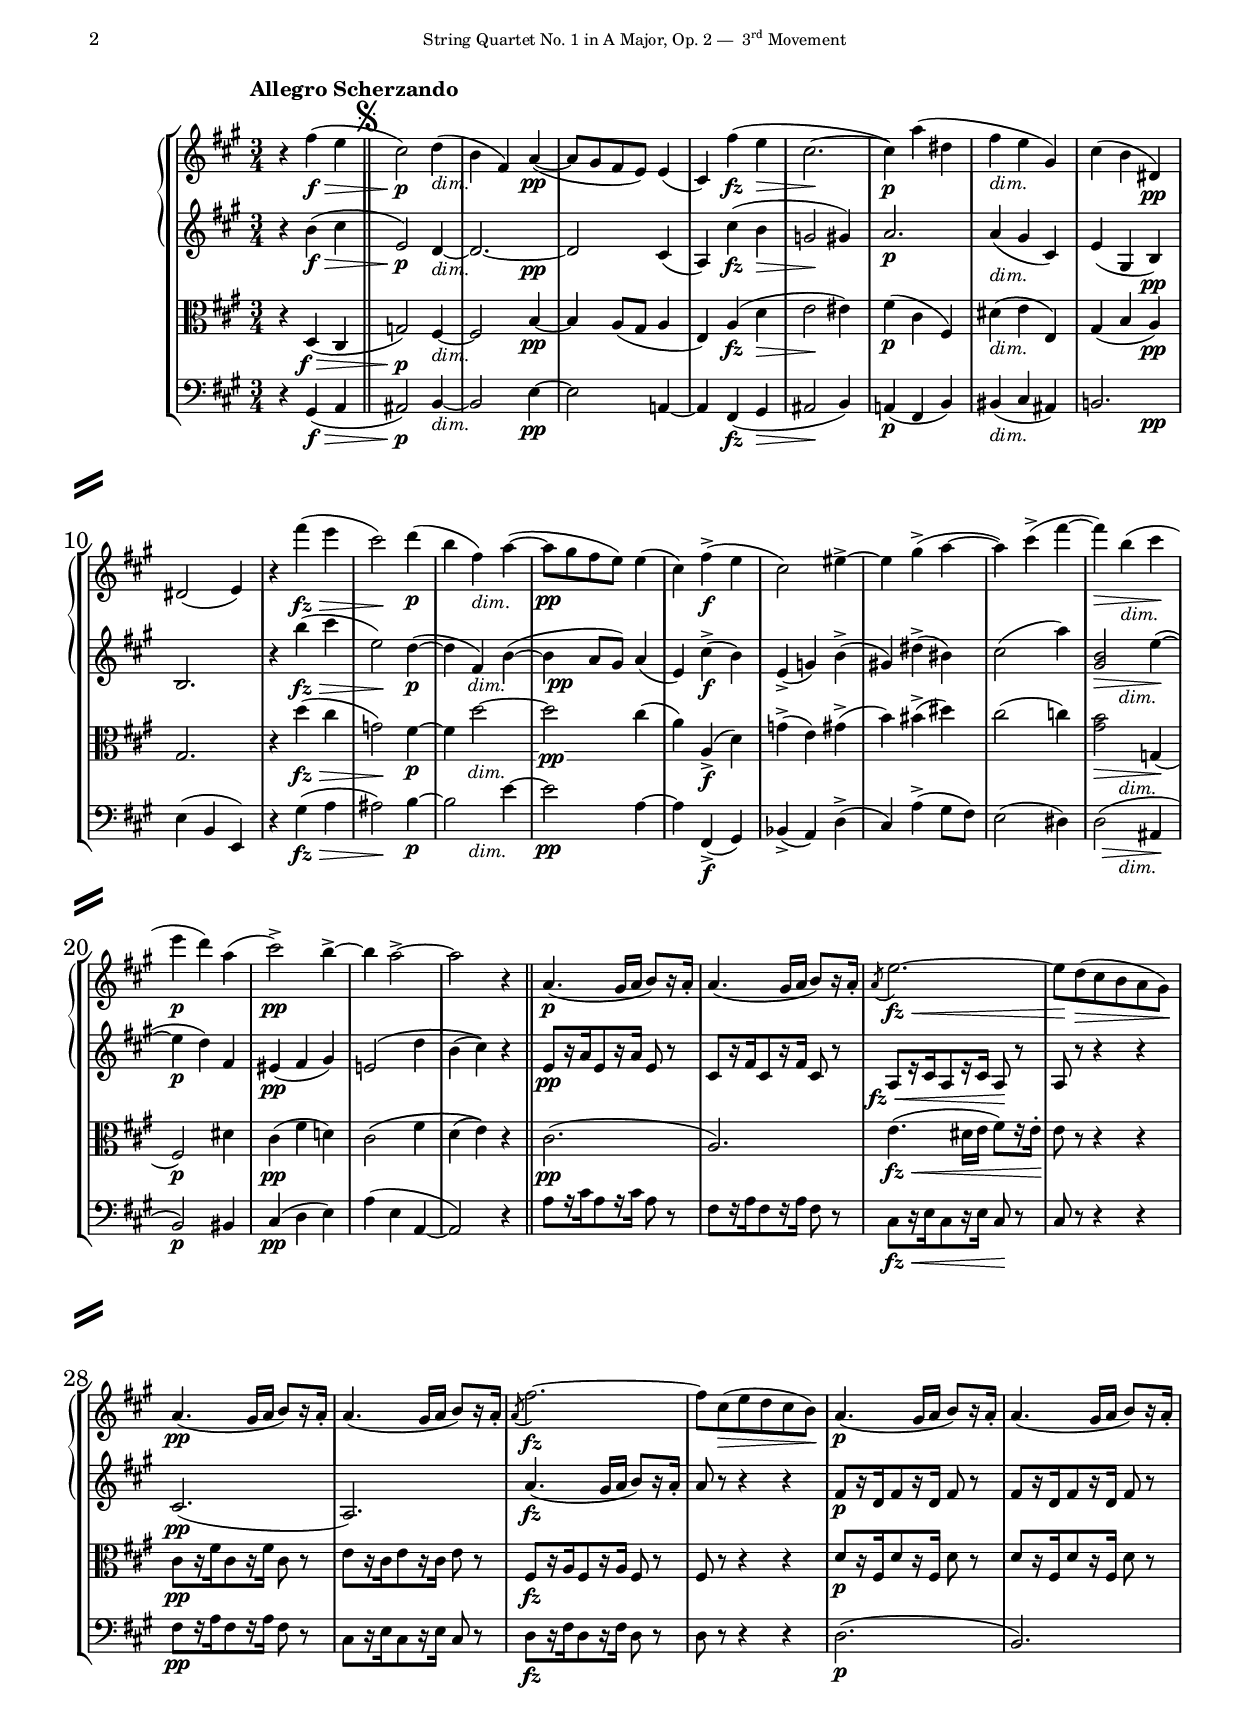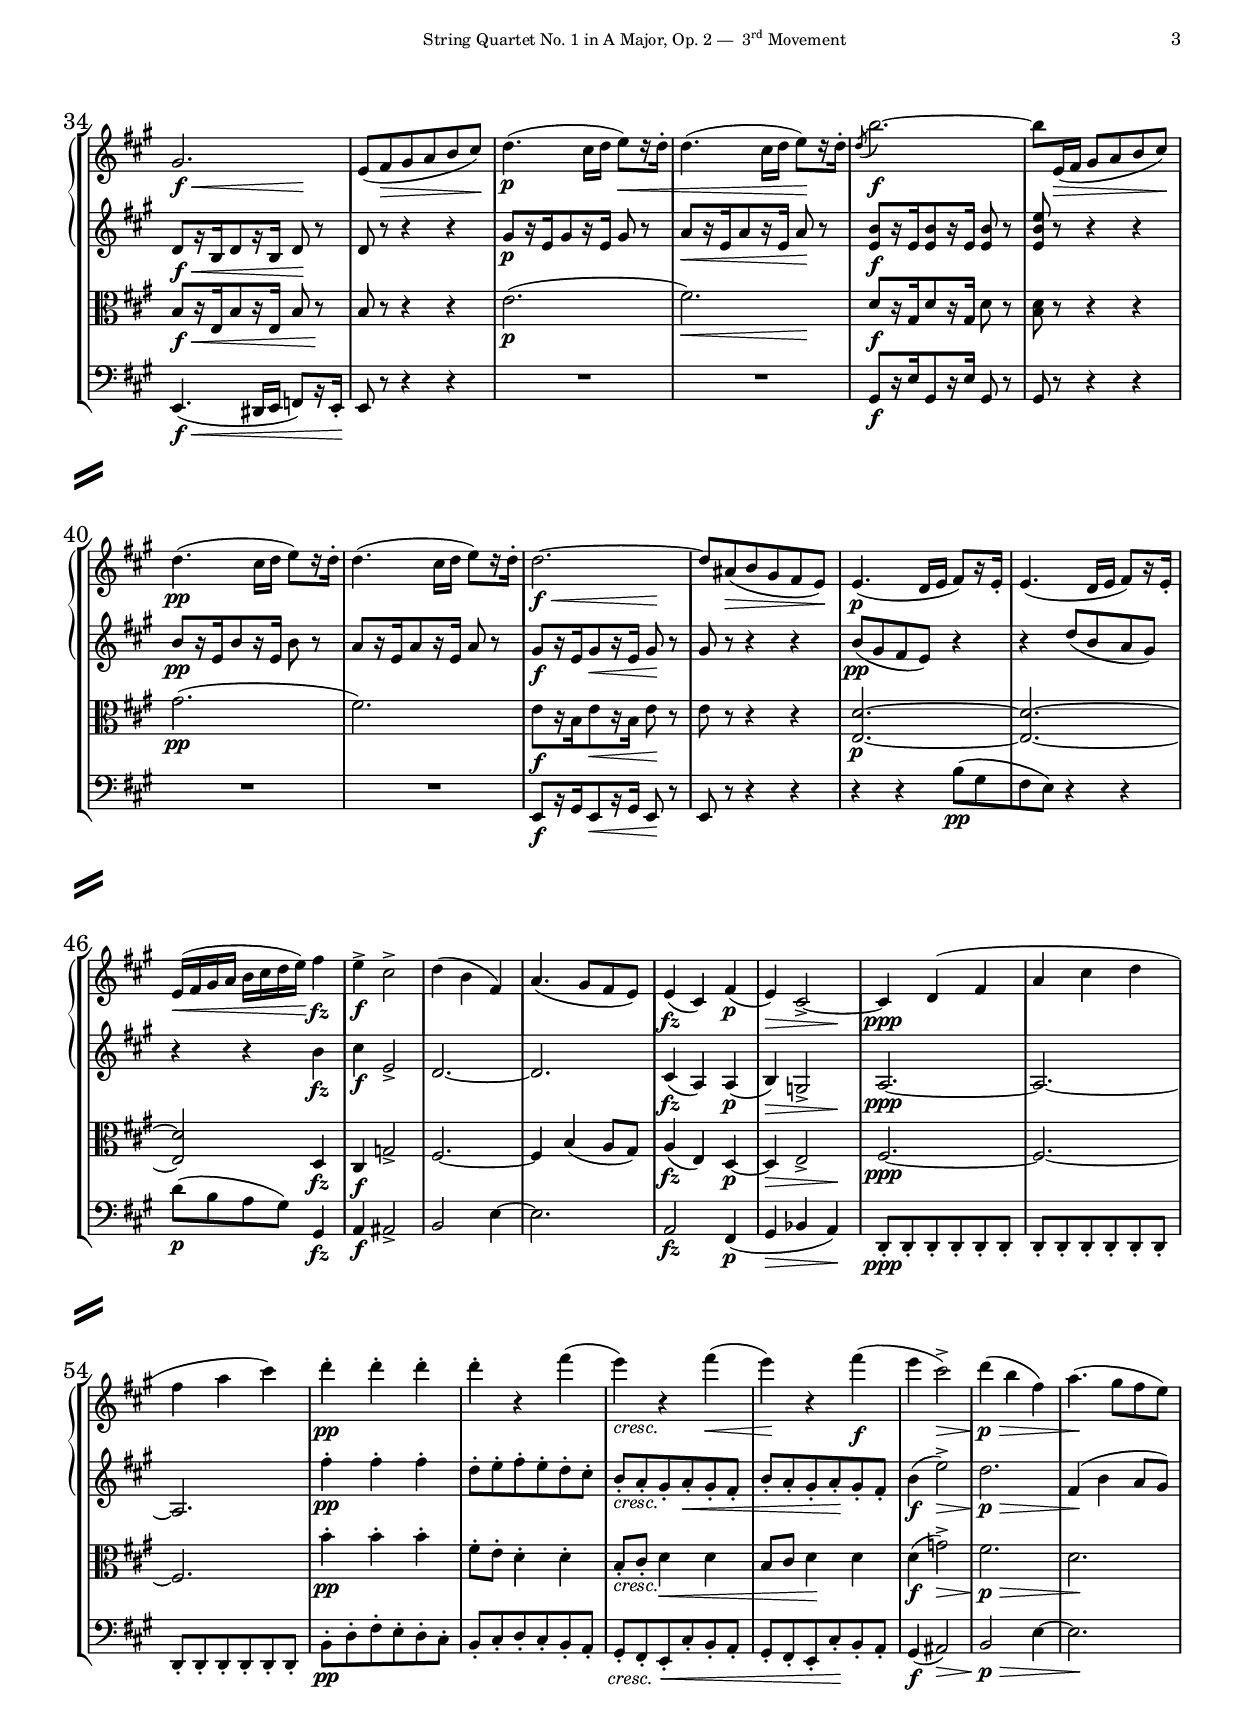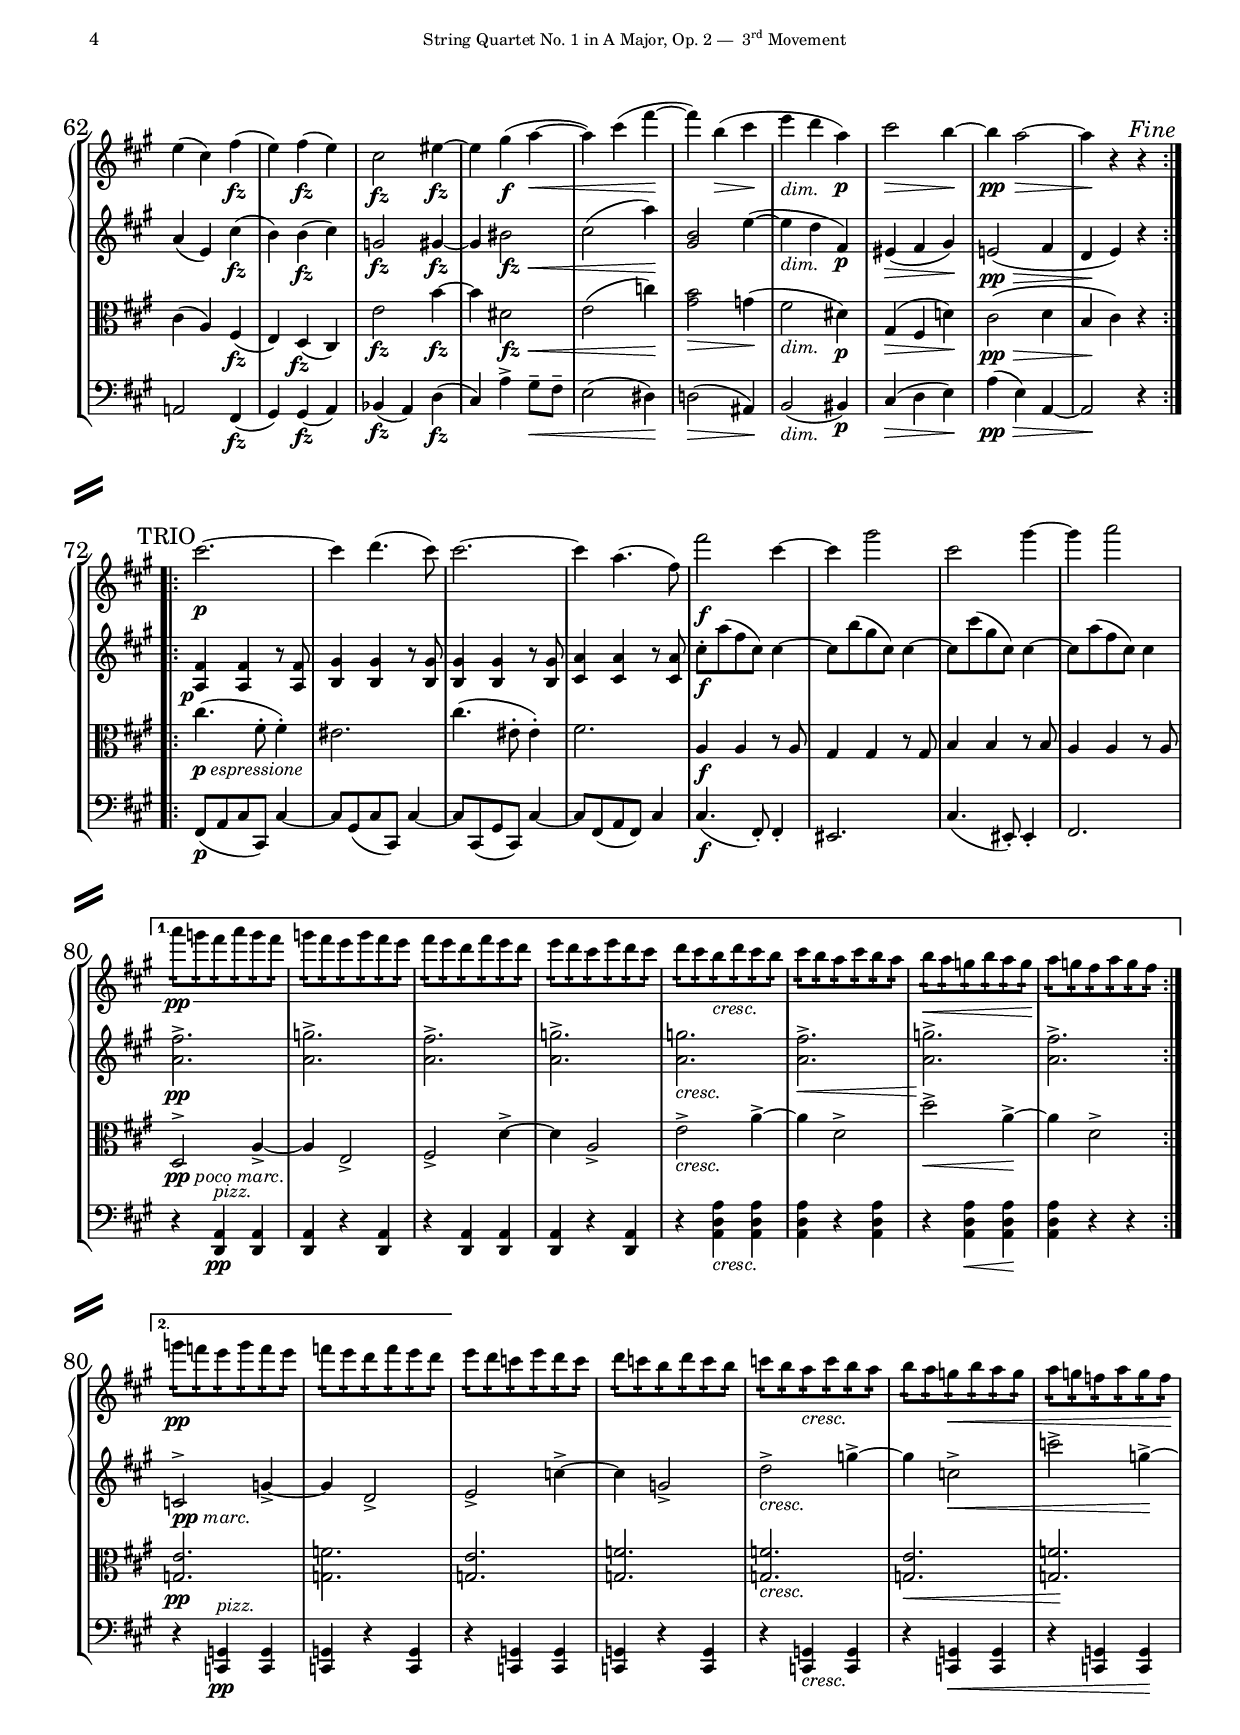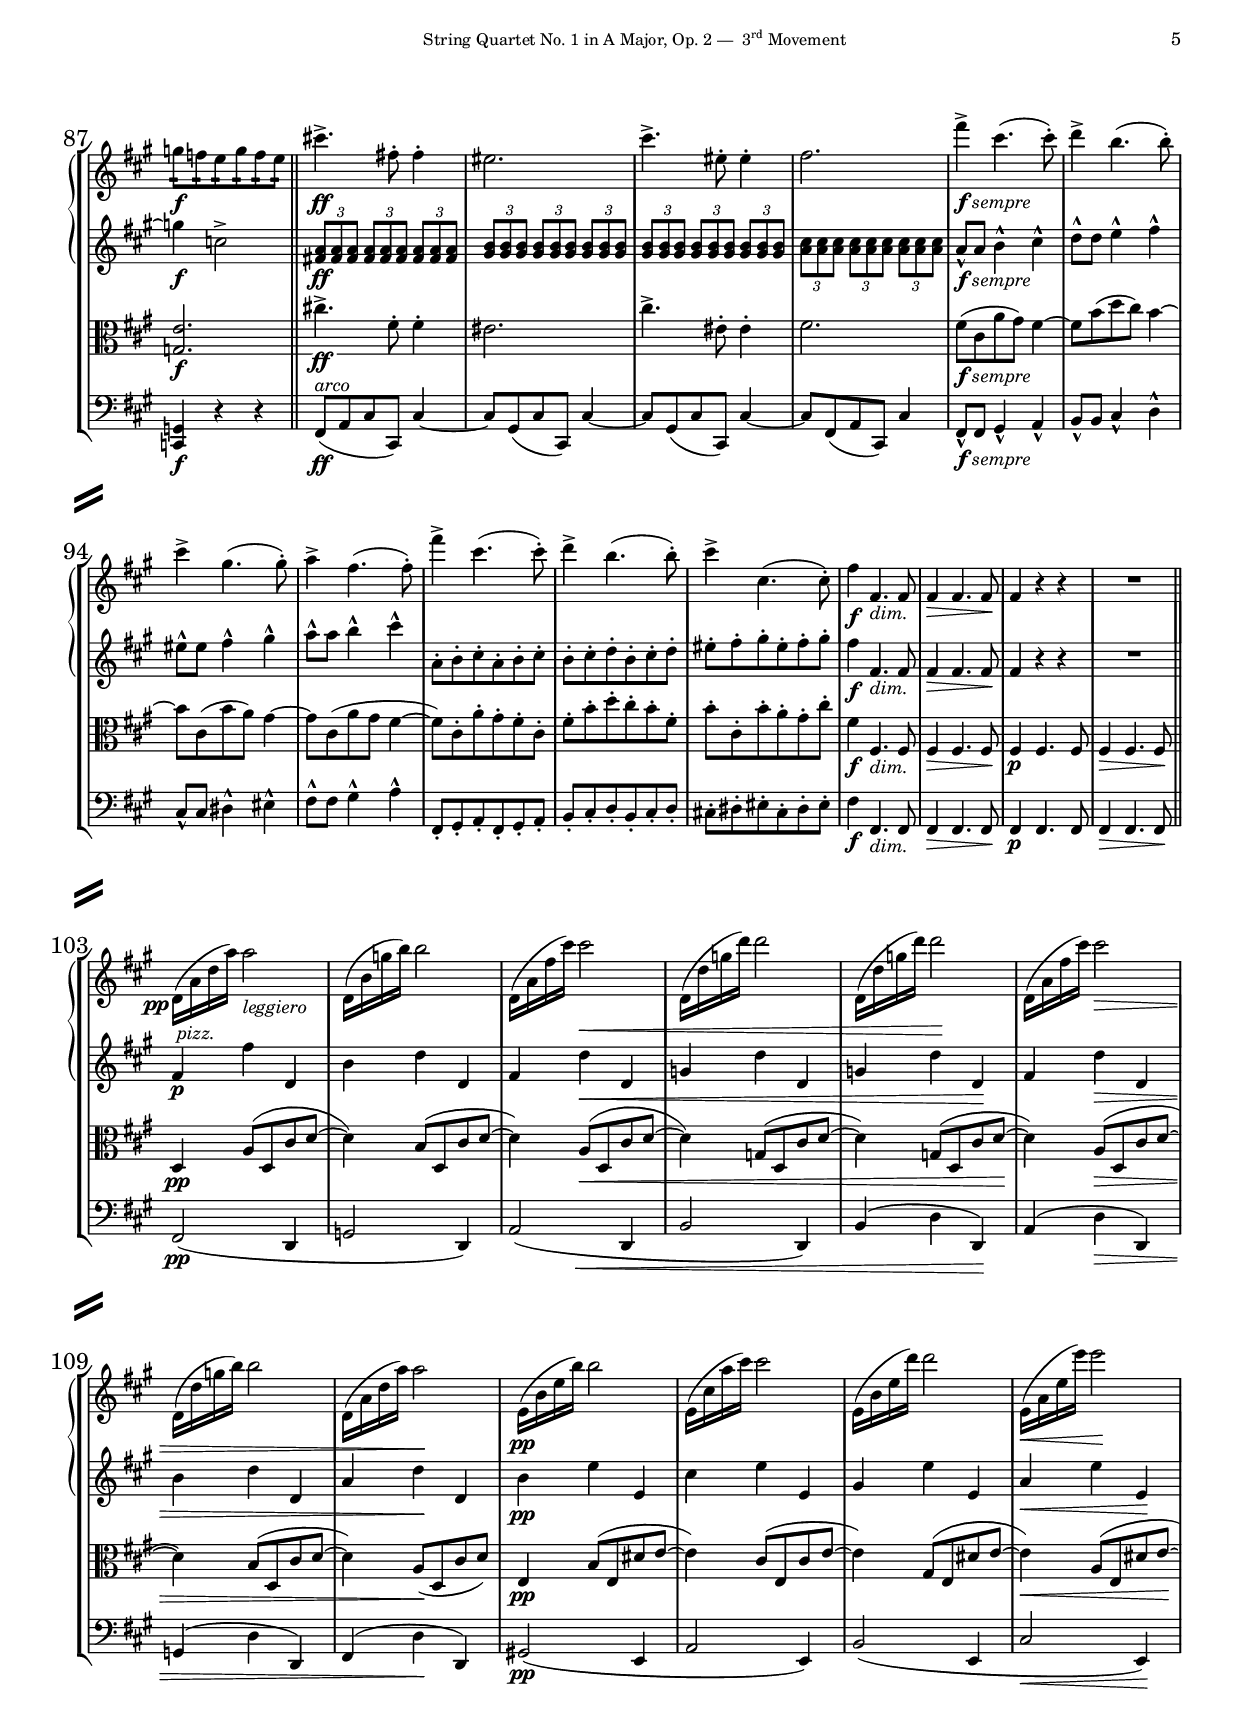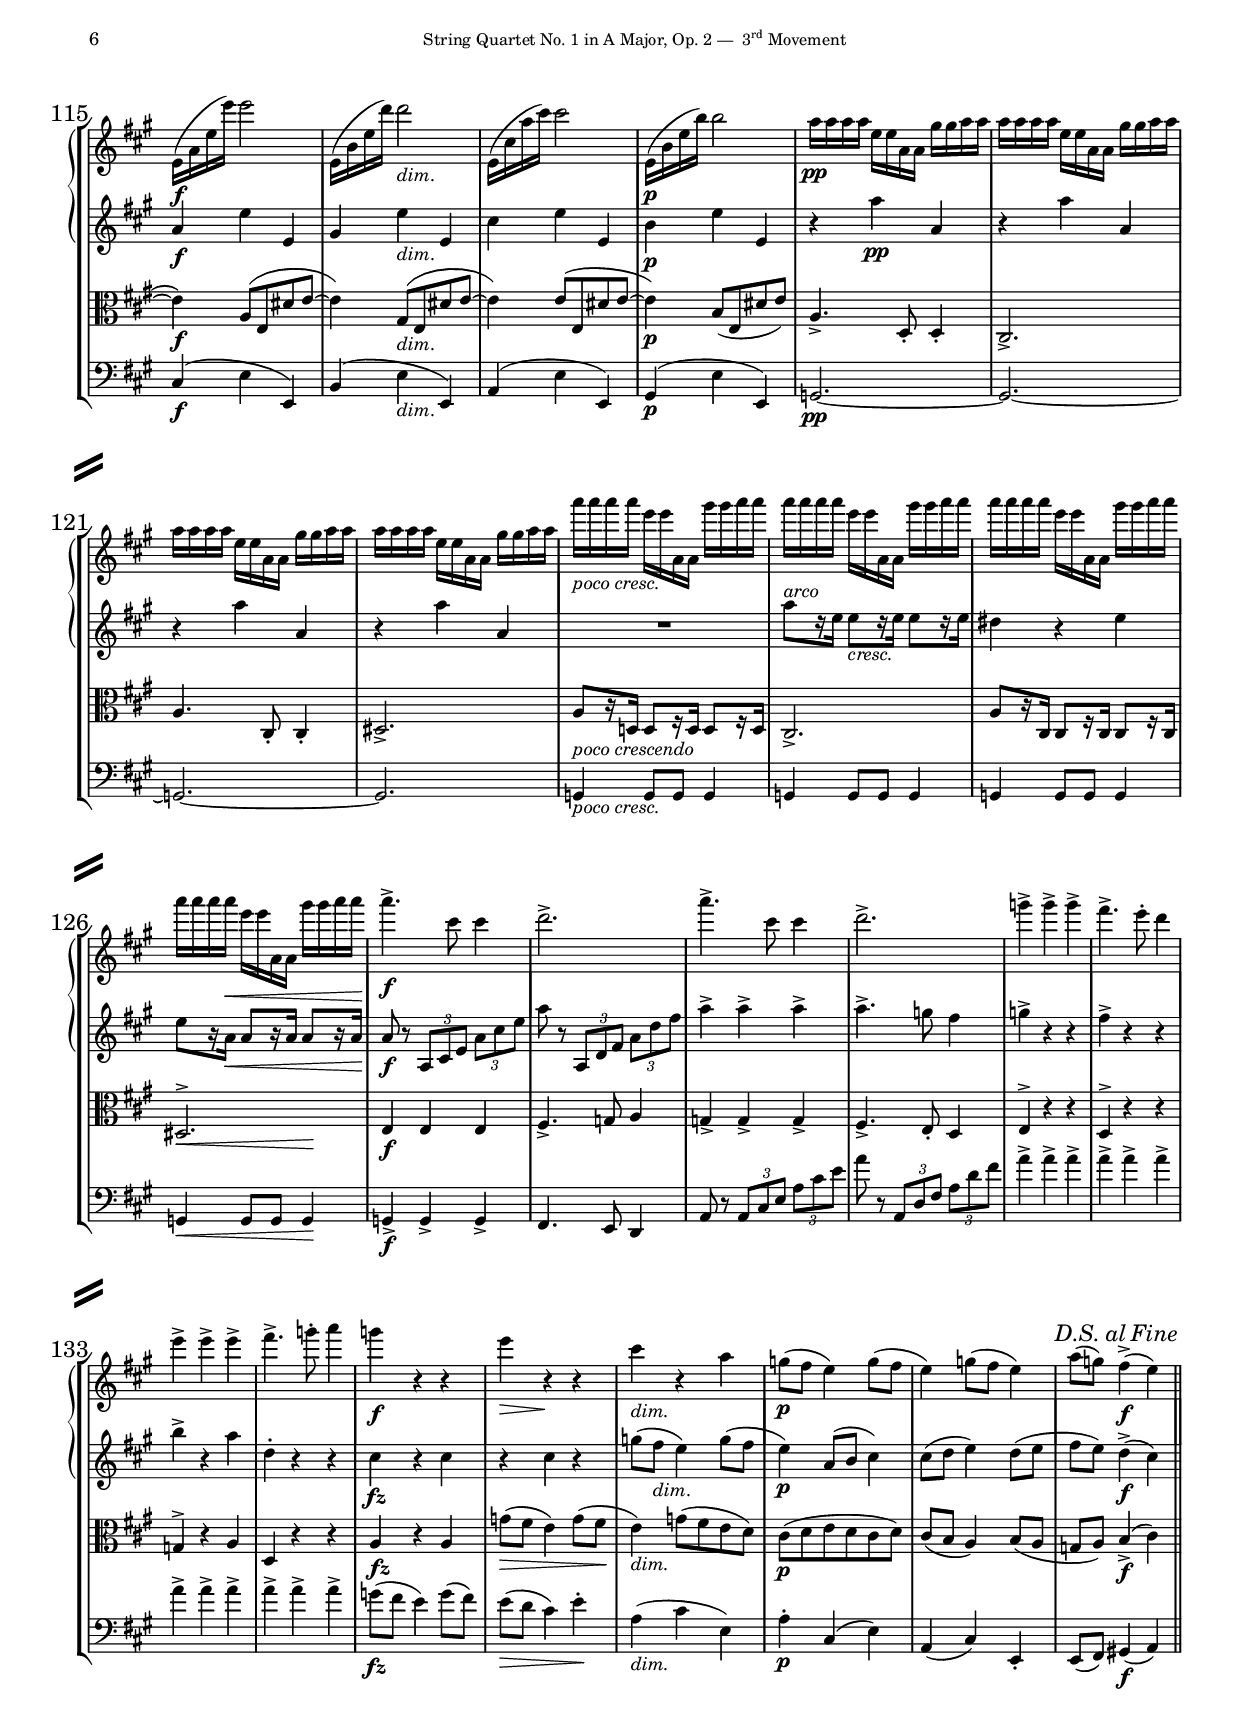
%###############################################################################
%#                                 H E A D E R                                 #
%###############################################################################
%
%  Composer           : Antonín Dvořák (1841 - 1904)
%  work               : String Quartet No. 1 in A Major, Op. 2
%  Source             : Souborné vydání díla, series IV, vol.5a Prague: Editio 
%                       Supraphon, 1989. Plate H 7625.
%  Type of score      : Score conductor mvt III
%  Typesetter         : Sébastien MANEN
%  date of initiation : Sunday 6 November 2022, 07:18
%
%###############################################################################
%#                          I N C L U D E   F I L E S                          #
%###############################################################################
\version "2.22.1"
\include "./00-Common/Quartet_n1_Op2_Header.ily"
%  work        : String Quartet No. 1 in A Major, Op. 2
%  typesetter  : Sébastien MANEN
%  date        : Sunday 6 November 2022, 07:18
%###############################################################################
%#                          P A P E R   S E C T I O N                          #
%###############################################################################
\paper {
	ragged-last-bottom = ##t
	ragged-bottom = ##t
	left-margin = 15 \mm
%	indent = 0
%	annotate-spacing = ##t
	slashSeparator = \markup {
		\center-align
		\vcenter \combine
		\beam #3.3 #0.5 #0.54
		\raise #1.24 \beam #3.3 #0.5 #0.54
	}
	system-separator-markup = \slashSeparator
	bookTitleMarkup = \markup {
		\column {
			\vspace #15
			\fill-line {
				\fromproperty #'header:composer
			}
			\vspace #10
			\fill-line {
				\fromproperty #'header:title
			}
			\vspace #10
			\fill-line {
				\fromproperty #'header:subtitle
			}
		}
	}
	oddHeaderMarkup = \markup {
		\on-the-fly \not-first-page \fill-line {
			\null
			\center-column {
				\smaller \fromproperty #'header:subsubtitle
				\fromproperty #'header:instrument
				\vspace #1
			}
			\fromproperty #'page:page-number-string
		}
	}
	evenHeaderMarkup = \markup {
		\on-the-fly \not-first-page \fill-line {
			\fromproperty #'page:page-number-string
			\center-column {
				\smaller \fromproperty #'header:subsubtitle
				\fromproperty #'header:instrument
				\vspace #1
			}
			\null
		}
	}
	oddFooterMarkup = \markup {
		\column {
			\fill-line {
				\on-the-fly #(on-page 1) \fromproperty #'header:copyright
			}
		}
	}
}

%  work        : String Quartet No. 1 in A Major, Op. 2
%  typesetter  : Sébastien MANEN
%  date        : Sunday 6 November 2022, 07:18
%###############################################################################
%#                           T I M E   S E C T I O N                           #
%###############################################################################
timeMvtI = {
	\time 9/8
}
timeMvtII = {
	\time 3/4
}
timeMvtIII = {
	\time 3/4
}
timeMvtIV = {
	\time 4/4
}

%  work        : String Quartet No. 1 in A Major, Op. 2
%  typesetter  : Sébastien MANEN
%  date        : Sunday 6 November 2022, 07:18
%###############################################################################
%#                         L A Y O U T   S E C T I O N                         #
%###############################################################################
#(set-global-staff-size 16) %16
%#(ly:set-option 'debug-skylines #t)
\layout {
	#(layout-set-staff-size 16) %16
	\set Score.alternativeNumberingStyle = #'numbers
	\set Score.markFormatter = #format-mark-alphabet
	\context {
		\Voice
		\override TupletBracket #'bracket-visibility = ##f
%		\override TupletNumber.avoid-slur = #'outside
		\override Hairpin.to-barline = ##f
		\override TrillSpanner.bound-details.right.padding = #1.5
		\override Fingering.avoid-slur = #'around
		%\override Script.staff-padding = #'()
		\override Hairpin.height = #0.55
	}
	\context {
		\Staff
		\consists #Measure_counter_engraver
		\override TupletBracket.staff-padding = ##f
		\override Fingering.staff-padding = #'()
		%\override Script.staff-padding = ##f
		\override MultiMeasureRest.space-increment = 1
	}
	\context {
		\Score
		\override RehearsalMark #'font-size = #6  % 6
		\override RehearsalMark.extra-spacing-width = #'(-0.3 . 0.3) %0.7
		\override RehearsalMark.outside-staff-priority = ##f
		\override RehearsalMark.extra-spacing-height = #'(-inf.0 . +inf.0)
		\override DynamicTextSpanner.font-size = #0
		\override BarNumber.font-size = #2 %2
		\override MeasureCounter.outside-staff-priority = #390
		\override FootnoteItem #'annotation-line = ##f
		\override MetronomeMark.font-size = #1 %1
	}
}

%  work        : String Quartet No. 1 in A Major, Op. 2
%  typesetter  : Sébastien MANEN
%  date        : Sunday 6 November 2022, 07:18
%###############################################################################
%#                      S H O R T C U T S   S E C T I O N                      #
%###############################################################################
arco = \markup {\italic arco}
atempo = \markup {\italic {a tempo}}
calando = \markup {\italic {calando}}
conespressione = \markup {\italic {con espressione}}
crescendo=^\markup {\italic crescendo}
crescmarkup = \markup {\italic cresc.}
dacapo = \markup {\italic {D.C. al Fine}}
dimmarkup = \markup {\italic dim.}
fine = \markup {\italic Fine}
fourthcorda = \markup {\italic { \concat {4 \super {ta}} corda}}
intempo = \markup {\italic {in tempo}}
leggiero = \markup {\italic leggiero}
lunga = \markup {\italic {lunga}}
moltoespressivo = \markup {\italic {molto espressivo}}
pizz = \markup {\italic pizz.}
pocoapococrescmarkup=^\markup {\italic {poco a poco cresc.}}
pocoapocoritmarkup = \markup {\italic {poco a poco rit.}}
pococrescendo = \markup {\italic {poco crescendo}}
pococresc = \markup {\italic {poco cresc.}}
pocoritardando = \markup {\italic {poco ritardando}}
pocorit = \markup {\italic {poco rit.}}
pocosostenuto = \markup {\italic {poco sostenuto}}
rit = \markup {\italic rit.}
sempredim = \markup {\italic {sempre dim.}}
semprestacc = \markup {\italic {sempre stacc.}}
simile = \markup {\italic simile}
staccsempre = \markup {\italic {stacc. sempre}}
sulG = \markup {sul G.}
trio = \markup {\abs-fontsize #11 TRIO}

fconespressione = \markup {\hspace #0.1 \dynamic f \italic {con espressione}}
fconmoltaforza = \markup {\hspace #0.1 \dynamic f \italic {con molta forza}}
fespressivo = \markup {\hspace #0.1 \dynamic f \italic espressivo}
ffsempre = \markup {\hspace #-0.5 \dynamic ff \italic sempre}
fsempre = \markup {\hspace #0.1 \dynamic f \italic {sempre}}
fzcresc= \markup {\hspace #-0.45 \dynamic fz \italic cresc.}
fzdim= \markup {\hspace #-0.45 \dynamic fz \italic {dim.}}
pconespressione = \markup {\hspace #-0.1 \dynamic p \italic {con espressione}}
pdim = \markup {\hspace #-0.1 \dynamic p \italic dim.}
pespressione = \markup {\hspace #-0.1 \dynamic p \italic espressione}
piuf = \markup {\hspace #-3.9 \italic {più} \dynamic f}
ppespr = \markup {\hspace #-0.8 \dynamic pp \italic { espr.}}
ppmarc = \markup {\hspace #-0.8 \dynamic pp \italic {marc.}}
ppmoltoespressivo = \markup {\hspace #-0.8 \dynamic pp \italic {molto espressivo}}
ppocoespressione = \markup {\hspace #-0.1 \dynamic p \italic {poco espressione}}
pppocoapococresc = \markup {\hspace #-0.8 \dynamic pp \italic {poco a poco cresc.}}
pppocomarc = \markup {\hspace #-0.8 \dynamic pp \italic {poco marc.}}
ppsempre = \markup {\hspace #-0.8 \dynamic pp \italic {sempre}}


pocoapococresc = #(
	make-music 'CrescendoEvent
	'span-direction START
	'span-type 'text
	'span-text "poco a poco cresc."
)

markSegno = \mark \markup {
	\abs-fontsize #11 \musicglyph #"scripts.segno"
}

markFine = {
	\once \override Score.RehearsalMark.break-visibility = #end-of-line-visible
	\once \override Score.RehearsalMark.self-alignment-X = #RIGHT
	\mark \markup {
		\hspace #-4 \abs-fontsize #11 \italic "Fine"
	}
}

markDSalfine = {
	\once \override Score.RehearsalMark.break-visibility = #end-of-line-visible
	\once \override Score.RehearsalMark.self-alignment-X = #RIGHT
	\mark \markup {
		\hspace #-14 \abs-fontsize #11 \italic { D.S. al Fine }
	}
}

dimD = \tweak DynamicText.self-alignment-X #-0.5 #(make-dynamic-script (markup #:normal-text #:italic "dim."))
crescD = \tweak DynamicText.self-alignment-X #-0.5 #(make-dynamic-script (markup #:normal-text #:italic "cresc."))
pconespressioneD = \tweak DynamicText.self-alignment-X #-0.88 #(make-dynamic-script (markup #:dynamic "p" #:normal-text #:italic "con espressione"))

lungafermata=^\markup {
	\halign #-0.21 \center-column {
		\lower #1.1 
		\line { 
			\hspace #0.2 \italic "lunga"
		}
		\musicglyph #"scripts.ufermata"
	}
}

naturaltrill = \once \override TrillSpanner.bound-details.left.text = \markup {
	\concat { 
		\musicglyph #"scripts.trill" \translate #'(0.5 . 1.05) \tiny \natural 
	}
}
flattrill = \once \override TrillSpanner.bound-details.left.text = \markup {
	\concat { 
		\musicglyph #"scripts.trill" \translate #'(0.6 . 0.52) \tiny \flat 
	}
}
sharptrill = \once \override TrillSpanner.bound-details.left.text = \markup {
	\concat { 
		\musicglyph #"scripts.trill" \translate #'(0.5 . 1.05) \tiny \sharp  
	}
}

dynEO = #(define-music-function
	(offset)
	(pair?)
	#{
		\once \override DynamicText.extra-offset = #offset
		\once \override DynamicText.whiteout = ##t
		\once \override DynamicText.whiteout-style = #'outline
	#}
)

whiteoutMarkup = {
	\once \override Hairpin.layer = #4
	\once \override TextScript.layer = #3
	\once \override TextScript.whiteout = ##t
	\once \override TextScript.whiteout-style = #'outline
}

hairpinShorten = #(define-music-function
	(shortLength)
	(pair?)
	#{
		\once \override Hairpin.shorten-pair = #shortLength
	#}
)

beamGap = #(define-music-function
	(gap)
	(number?)
	#{
		\once \override Beam.auto-knee-gap = #gap
	#}
)

beamOffset = #(define-music-function
	(position)
	(pair?)
	#{
		\once \offset positions #position Beam
	#}
)

tupletOffset = #(define-music-function
	(offset)
	(number?)
	#{
		\once \override TupletNumber.Y-offset = #offset 
	#}
)

markYoffset = #(define-music-function
	(offset)
	(number?)
	#{
		\once \override Score.RehearsalMark.Y-offset = #offset
	#}
)


%whiteoutDynamic = {
%	\once \override DynamicText.whiteout = ##t
%	\once \override DynamicText.whiteout-style = #'outline
%}



%stemOffset = #(define-music-function
%	(offset)
%	(number?)
%	#{
%		\once \offset length #offset Stem
%	#}
%)


%markYoffset = #(define-music-function
%	(offset)
%	(number?)
%	#{
%		\once \override Score.RehearsalMark.Y-offset = #offset
%	#}
%)

%markXoffset = #(define-music-function
%	(offset)
%	(number?)
%	#{
%		\once \override Score.RehearsalMark.self-alignment-X = #(- offset)
%	#}
%)

%mmrnDown = {
%	\once \override MultiMeasureRestNumber.direction = #-1 
%}

%dynSpanYoffset = #(define-music-function
%	(offset)
%	(number?)
%	#{
%		\once \override DynamicTextSpanner.bound-details.right.Y = #offset
%	#}
%)

%mmrLength = #(define-music-function
%	(length)
%	(number?)
%	#{
%		\once \override MultiMeasureRest.space-increment = #length
%	#}
%)



%  work        : String Quartet No. 1 in A Major, Op. 2
%  typesetter  : Sébastien MANEN
%  date        : Sunday 6 November 2022, 07:18
%###############################################################################
%#                 C O N D U C T O R   S C O R E   F O R M A T                 #
%###############################################################################
formatConductorMvtIII = {
	\override Score.NonMusicalPaperColumn.line-break-permission = ##f
	\override Score.NonMusicalPaperColumn.page-break-permission = ##f
	\overrideProperty Score.NonMusicalPaperColumn.line-break-system-details #'(
		(Y-offset . 6.2)
		(alignment-distances . (9 10.5 9.5))
	)
	s2.*9 \break
	\overrideProperty Score.NonMusicalPaperColumn.line-break-system-details #'(
		(Y-offset . 58.39)
		(alignment-distances . (10 10.5 9.5))
	)
	s2.*10 \break
	\overrideProperty Score.NonMusicalPaperColumn.line-break-system-details #'(
		(Y-offset . 107.8)
		(alignment-distances . (8.5 10.5 9.5))
	)
	s2.*8 \break
	\overrideProperty Score.NonMusicalPaperColumn.line-break-system-details #'(
		(Y-offset . 161.4)
		(alignment-distances . (8.5 9.5 9))
	)
	s2.*6 \pageBreak
	\overrideProperty Score.NonMusicalPaperColumn.line-break-system-details #'(
		(Y-offset . 10)
		(alignment-distances . (9 9.5 9))
	)
	s2.*6 \break
	\overrideProperty Score.NonMusicalPaperColumn.line-break-system-details #'(
		(Y-offset . 59.8)
		(alignment-distances . (9 9 9))
	)
	s2.*6 \break
	\overrideProperty Score.NonMusicalPaperColumn.line-break-system-details #'(
		(Y-offset . 109.09)
		(alignment-distances . (9 10.5 9.5))
	)
	s2.*8 \break
	\overrideProperty Score.NonMusicalPaperColumn.line-break-system-details #'(
		(Y-offset . 158.23)
		(alignment-distances . (9 10 9))
	)
	s2.*8 \pageBreak
	\overrideProperty Score.NonMusicalPaperColumn.line-break-system-details #'(
		(Y-offset . 8.7)
		(alignment-distances . (9 10 9.5))
	)
	s2.*10 \break
	\overrideProperty Score.NonMusicalPaperColumn.line-break-system-details #'(
		(Y-offset . 59.29)
		(alignment-distances . (8.5 10.5 8.5))
	)
	s2.*8 \break
	\overrideProperty Score.NonMusicalPaperColumn.line-break-system-details #'(
		(Y-offset . 106.91)
		(alignment-distances . (8.5 10 10))
	)
	s2.*8 \break
	\overrideProperty Score.NonMusicalPaperColumn.line-break-system-details #'(
		(Y-offset . 154.64)
		(alignment-distances . (10 10.5 8.5))
	)
	s2.*7 \pageBreak
	\overrideProperty Score.NonMusicalPaperColumn.line-break-system-details #'(
		(Y-offset . 10)
		(alignment-distances . (9 11 9))
	)
	s2.*7 \break
	\overrideProperty Score.NonMusicalPaperColumn.line-break-system-details #'(
		(Y-offset . 59.8)
		(alignment-distances . (9 9 9))
	)
	s2.*9 \break
	\overrideProperty Score.NonMusicalPaperColumn.line-break-system-details #'(
		(Y-offset . 108.67)
		(alignment-distances . (10.3 9.5 9))
	)
	s2.*6 \break
	\overrideProperty Score.NonMusicalPaperColumn.line-break-system-details #'(
		(Y-offset . 158.39)
		(alignment-distances . (10 10 9))
	)
	s2.*6 \pageBreak
	\overrideProperty Score.NonMusicalPaperColumn.line-break-system-details #'(
		(Y-offset . 8)
		(alignment-distances . (9.5 10 8.5))
	)
	s2.*6 \break
	\overrideProperty Score.NonMusicalPaperColumn.line-break-system-details #'(
		(Y-offset . 56.3)
		(alignment-distances . (9 9 9))
	)
	s2.*5 \break
	\overrideProperty Score.NonMusicalPaperColumn.line-break-system-details #'(
		(Y-offset . 103.41)
		(alignment-distances . (9.5 9 11.5))
	)
	s2.*7 \break
	\overrideProperty Score.NonMusicalPaperColumn.line-break-system-details #'(
		(Y-offset . 155.41)
		(alignment-distances . (9.5 9 12))
	)
	s2.*8 \pageBreak
}

%  work        : String Quartet No. 1 in A Major, Op. 2
%  typesetter  : Sébastien MANEN
%  date        : Sunday 6 November 2022, 07:18
%###############################################################################
%#                       T E M P I  C O N D U C T O R S                        #
%###############################################################################
tempiMvtI = {
	\tempo "Andante"
}
tempiMvtII = {
	\tempo "Andante affettuoso ed appassionato"
}
tempiMvtIII = {
	\tempo "Allegro Scherzando"
}
tempiMvtIV = {
	\tempo "Allegro animato"
}
%###############################################################################
%#                            T E M P I   P A R T S                            #
%###############################################################################
tempiPartMvtI = {
	
}
tempiPartMvtII = {
	
}
tempiPartMvtIII = {
	
}
tempiPartMvtIV = {
	
}

%  work        : String Quartet No. 1 in A Major, Op. 2
%  typesetter  : Sébastien MANEN
%  date        : Sunday 6 November 2022, 07:18
%###############################################################################
%#                          M U S I C   S E C T I O N                          #
%###############################################################################
musicViolinIMvtIII = \relative c {
	\clef treble
	\key fis \minor
% mesures 1 à 5
	r4 fis''(\f\> e \bar "||" \markSegno
	cis2\p) d4_\dimmarkup(
	b fis) a~(\pp
	a8 gis fis e) e4(
	cis) fis'(\fz e\>
% mesures 6 à 10
	cis2.~\!
	cis4)\p a'( dis,
	fis_\dimmarkup e gis,)
	cis( b dis,)\pp
	dis2( e4)
% mesures 11 à 15
	r fis''-\fz\>( e
	cis2)\! d4(\p
	b fis_\dimmarkup) a(~
	a8\pp gis fis e) e4(
	cis) fis(\f-> e
% mesures 16 à 20
	cis2) eis4->~
	eis gis->( a~
	a) cis->( fis~
	fis)\> b,(_\dimmarkup cis\!
	e\p d) a(
% mesures 21 à 25
	cis2->\pp) b4->~
	b a2->~
	a r4
	\repeat volta 2 {
		a,4.\p( gis16 a b8)[ r16 a-.]
		a4.( gis16 a b8)[ r16 a-.]
% mesures 26 à 30
		\acciaccatura a8 e'2.\fz~\<
		e8\! d(\> cis b a gis)\!
		a4.(\pp gis16 a b8)[ r16 a-.]
		a4.( gis16 a b8)[ r16 a-.]
		\acciaccatura a8 fis'2.\fz~
% mesures 31 à 35
		fis8 cis(\> e d cis b)\!
		a4.(\p gis16 a b8)[ r16 a-.]
		a4.( gis16 a b8)[ r16 a-.]
		<< gis2. {s4\f\< s s\!}>>
		e8(\! fis\> gis a b cis)\! 
% mesures 36 à 40
		d4.\p( cis16 d e8)\<[ r16 d-.]
		d4.( cis16 d e8)\![ r16 d-.]
		\acciaccatura d8 b'2.\f~
		\once \override Beam.auto-knee-gap = #2 b8 e,,16(\> fis gis8 a b cis)\!
		d4.\pp( cis16 d e8)[ r16 d-.]
% mesures 41 à 45
		d4.( cis16 d e8)[ r16 d-.]
		<<d2.~ {s4\f\< s s\!}>>
		d8 ais(\> b gis fis e)\!
		e4.\p( d16 e fis8)[ r16 e-.]
		e4.( d16 e fis8)[ r16 e-.]
% mesures 46 à 50
		e16(\< fis gis a b cis d e)\! fis4\fz
		e->\f cis2->
		d4( b fis)
		a4.( gis8 fis e)
		e4(\fz cis) fis\p(
% mesures 51 à 55
		e)\> << cis2->~ {s4 s\!} >>
		cis4\ppp d( fis
		a cis d
		fis a cis)
		d-.\pp d-. d-.
% mesures 56 à 60
		d-. r fis(
		e)_\crescmarkup r fis(\<
		e)\! r fis(\f
		e cis2->)\>
		d4\p\>( b fis)
% mesures 61 à 65
		a4.\!( gis8 fis e)
		e4( cis) fis\fz( 
		e) fis(\fz e)
		cis2\fz eis4\fz~
		eis gis(\f a~\<
% mesures 66 à 70
		a) cis( fis~\!
		fis) b,(\> cis\!
		e_\dimmarkup d a)\p
		cis2\> b4~\!
		b\pp a2\>~
% mesures 71 à 75
		a4\! r r \markFine \break
	}
	\repeat volta 2 {
		<>-\offset X-offset #-7 ^\trio cis2.\p~
		cis4 d4.( cis8)
		cis2.~
		cis4 a4.( fis8)
% mesures 76 à 80
		fis'2\f cis4~
		cis gis'2
		cis, gis'4~
		gis a2
	}
	\alternative {
		{
			\dynEO #'(0 . 1) a8:16\pp g: fis: a: g: fis:
% mesures 81 à 85
			g: fis: e: g: fis: e:
			fis: e: d: fis: e: d:
			e: d: cis: e: d: cis:
			d: cis: b:_\crescmarkup d: cis: b:
			cis: b: a: cis: b: a:
% mesures 86 à 90
			b:\< a: g: b: a: g:\!
			a: g: fis: a: g: fis:
		}
		{
			g':\pp f: e: g: f: e:
% mesures 81 à 85
			f: e: d: f: e: d:
		}
	}
	e: d: c: e: d: c:
	d: c: b: d: c: b:
	c: b: a:_\crescmarkup c: b: a:
	b: a: g:\< b: a: g:
% mesures 86 à 90
	a: g: f: a: g: f:\!
	g:\f f: e: g: f: e:
	cis'!4.\ff-> fis,!8-. fis4-.
	eis2.
	cis'4.-> eis,8-. eis4-.
% mesures 91 à 95
	fis2.
	fis'4->_\fsempre cis4.( cis8-.)
	d4-> b4.( b8-.)
	cis4-> gis4.( gis8-.)
	a4-> fis4.( fis8-.)
% mesures 96 à 100
	fis'4-> cis4.( cis8-.)
	d4-> b4.( b8-.)
	cis4-> cis,4.( cis8-.)
	fis4\f fis,4._\dimmarkup fis8
	fis4\> fis4. fis8\!
% mesures 101 à 105
	fis4 r r 
	R2. \bar "||"
	d16(-\offset X-offset #-2.5 \pp a' d a') a2_\leggiero
	d,,16( b' g' b) b2
	d,,16( a' fis' cis') cis2\<
% mesures 106 à 110
	d,,16( d' g d') d2
	d,,16( d' g d') d2\!
	d,,16( a' fis' cis') cis2\>
	d,,16( d' g b) b2
	d,,16( a' d a') a2\!
% mesures 111 à 115
	e,16(\pp b' e b') b2
	e,,16( cis' a' cis) cis2
	e,,16( b' e d') d2
	e,,16(\< a e' e') e2\!
	e,,16\f( a e' e') e2
% mesures 116 à 120
	e,,16( b' e d') d2_\dimmarkup
	e,,16( cis' a' cis) cis2
	e,,16(\p b' e b') b2
	a16\pp a a a e e a, a gis' gis a a
	a a a a e e a, a gis' gis a a
% mesures 121 à 125
	a a a a e e a, a gis' gis a a
	a a a a e e a, a gis' gis a a
	a'_\pococresc a a a e e a,, a gis'' gis a a
	a a a a e e a,, a gis'' gis a a
	a a a a e e a,, a gis'' gis a a
% mesures 126 à 130
	a a a a\< e e a,, a gis'' gis a a\!
	a4.\f-> cis,8 cis4
	d2.->
	a'4.-> cis,8 cis4
	d2.->
% mesures 131 à 135
	g4-> g-> g->
	fis4.-> e8-. d4
	e4-> e-> e->
	fis4.-> g8-. a4
	g\f r r
% mesures 136 à 140
	e\> r\! r
	cis_\dimmarkup r a
	g8(\p fis e4) g8( fis
	e4) g8( fis e4)
	a8( g) fis4\f->( e) \markYoffset #5 \markDSalfine \bar "||"
}

%  work        : String Quartet No. 1 in A Major, Op. 2
%  typesetter  : Sébastien MANEN
%  date        : Sunday 6 November 2022, 07:18
%###############################################################################
%#                          M U S I C   S E C T I O N                          #
%###############################################################################
musicViolinIIMvtIII = \relative c {
	\clef treble
	\key fis \minor
% mesures 1 à 5
	r4 b''(\f\> cis \bar "||" \markSegno
	e,2\p) d4_\dimmarkup~
	<<d2.~ {s2 s4\pp}>>
	d2 cis4(
	a) cis'(\fz b\>
% mesures 6 à 10
	g2\! gis4)
	a2.\p
	a4(_\dimmarkup gis cis,)
	e( gis, b\pp)
	b2.
% mesures 11 à 15
	r4 b''\fz\>( cis
	e,2)\! d4\p(~
	d fis,)-\offset X-offset #-0.5 _\dimmarkup b~(
	b-\offset X-offset #1.5 \pp a8 gis) a4(
	e) cis'(\f-> b)
% mesures 16 à 20
	e,->( g) b->(
	gis!) dis'(-> bis)
	cis2( a'4)
	<gis, b>2\>-\offset X-offset #3 _\dimmarkup e'4(~\!
	e\p d) fis,
% mesures 21 à 25
	eis(\pp fis gis)
	e!2\( d'4
	b( cis)\) r \bar "||"
	\repeat volta 2 {
		e,8\pp[ r16 a e8 r16 a] e8 r
		cis8[ r16 fis cis8 r16 fis] cis8 r
% mesures 26 à 30
		a8-\offset X-offset #-2 \fz\<[ r16 cis a8 r16 cis] a8\! r
		a r r4 r
		cis2.\pp(
		a)
		a'4.\fz( gis16 a b8)[ r16 a-.]
% mesures 31 à 35
		a8 r r4 r
		fis8\p[ r16 d fis8 r16 d] fis8 r
		fis8[ r16 d fis8 r16 d] fis8 r
		d8\f\<[ r16 b d8 r16 b] d8\! r
		d r r4 r
% mesures 36 à 40
		gis8\p[ r16 e gis8 r16 e] gis8 r
		a8\<[ r16 e a8 r16 e] a8\! r
		<e b'>8\f[ r16 e <e b'>8 r16 e] <e b'>8 r
		<e b' e> r r4 r
		b'8\pp[ r16 e, b'8 r16 e,] b'8 r
% mesures 41 à 45
		a8[ r16 e a8 r16 e] a8 r
		gis8[\f r16 e gis8\< r16 e] gis8\! r
		gis r r4 r
		b8(\pp gis fis e) r4
		r d'8( b a gis)
% mesures 46 à 50
		r4 r b\fz
		cis\f e,2->
		d2.~
		d
		cis4(\fz a) a(\p
% mesures 51 à 55
		b)\> << g2-\offset X-offset #0.1 -> {s4 s\!} >>
		a2.\ppp~
		a~
		a
		fis''4\pp-. fis-. fis-.
% mesures 56 à 60
		d8-. e-. fis-. e-. d-. cis-.
		b_\crescmarkup-. a-. gis-. a\<-. gis-. fis-. 
		b-. a-. gis-. a\!-. gis-. fis-.
		b4\f( e2->)\>
		d2.\p\>
% mesures 61 à 65
		fis,4(\! b a8 gis)
		a4( e) cis'\fz(
		b) b\fz( cis)
		g2\fz gis4\fz~
		gis bis2-\offset X-offset #0.5 \fz\<
% mesures 66 à 70
		cis( a'4)\!
		<gis, b>2 e'4~(
		e_\dimmarkup d fis,\p)
		eis(\> fis gis)\!
		e!2\pp\>( fis4
% mesures 71 à 75
		d\! e) r \markFine
	}
	\repeat volta 2 {
		<a, fis'>4-\offset X-offset #-1.5 \p q r8 q
		<b gis'>4 q r8 q
		q4 q r8 q
		<cis a'>4 q r8 q
% mesures 76 à 80
		cis'8-.\f a'( fis cis) cis4~
		cis8 b'( gis cis,) cis4~
		cis8 cis'( gis cis,) cis4~
		cis8 a'( fis cis) cis4
	}
	\alternative {
		{
			<a fis'>2.\pp->
% mesures 81 à 85
			<a g'>->
			<a fis'>->
			<a g'>->
			<a g'>_\crescmarkup
			\hairpinShorten #'(0 . 2.2) <a fis'>->\<
% mesures 86 à 90
			<a g'>->\!
			<a fis'>->
		}
		{
			c,2-\offset X-offset #1 _\ppmarc^> g'4->~
% mesures 81 à 85
			g d2-> 
		}
	}
	e-> c'4->~
	c g2->
	d'->_\crescmarkup g4->~
	g c,2->\<
% mesures 86 à 90
	c'-> g4->~\!
	g\f c,2-> \bar "||"
	\tuplet 3/2 4 {<fis,! a>8\ff q q  q q q  q q q 
	<gis b> q q  q q q  q q q
	q q q  q q q  q q q 
% mesures 91 à 95
	<a cis> q q  q q q  q q q } 
	a8-^_\fsempre a b4-^ cis-^ 
	d8-^ d e4-^ fis-^
	eis8-^ eis fis4-^ gis-^
	a8-^ a b4-^ cis-^
% mesures 96 à 100
	a,8-. b-. cis-. a-. b-. cis-. 
	b-. cis-. d-. b-. cis-. d-. 
	eis-. fis-. gis-. eis-. fis-. gis-. 
	fis4\f fis,4._\dimmarkup fis8
	fis4\> fis4. fis8\!
% mesures 101 à 105
	fis4 r r
	R2. \bar "||"
	fis4\p-\offset X-offset #0.5 ^\pizz fis' d,
	b' d d,
	fis d'\< d,
% mesures 106 à 110
	g d' d,
	g d' d,\!
	fis d'\> d,
	b' d d,
	a' d\! d,
% mesures 111 à 115
	b'\pp e e,
	cis' e e,
	gis e' e,
	a\< e' e,\!
	a\f e' e,
% mesures 116 à 120
	gis e'_\dimmarkup e,
	cis' e e,
	b'\p e e,
	r a'\pp a,
	r a' a,
% mesures 121 à 125
	r a' a,
	r a' a,
	R2.
	a'8^\arco[ r16 e] e8[_\crescmarkup r16 e] e8[ r16 e]
	dis4 r e
% mesures 126 à 130
	e8[ r16 a,]\< a8[ r16 a] a8[ r16 a]\!
	a8\f r \tuplet 3/2 4 {a,8 cis e a cis e}
	a r \tuplet 3/2 4 {a,, d fis a d fis}
	a4-> a-> a->
	a4.-> g8 fis4
% mesures 131 à 135
	g-> r r
	fis-> r r
	b-> r a
	d,-. r r
	cis\fz r cis
% mesures 136 à 140
	r cis r
	g'8( fis_\dimmarkup e4) g8( fis
	e4)\p a,8( b cis4)
	cis8( d e4) d8( e
	fis e) d4->\f( cis) \markDSalfine \bar "||"
}

%  work        : String Quartet No. 1 in A Major, Op. 2
%  typesetter  : Sébastien MANEN
%  date        : Sunday 6 November 2022, 07:18
%###############################################################################
%#                          M U S I C   S E C T I O N                          #
%###############################################################################
musicViolaMvtIII = \relative c {
	\clef alto
	\key fis \minor
% mesures 1 à 5
	r4 d(-\offset X-offset #-1 \f\> cis \bar "||" \markSegno
	g'2)\p fis4_\dimmarkup~
	fis2 b4\pp~
	b a8( gis a4
	e) a\fz( d\>
% mesures 6 à 10
	e2\! eis4)
	fis(\p cis fis,)
	dis'(_\dimmarkup e e,)
	gis( b a\pp)
	gis2.
% mesures 11 à 15
	r4 d''\fz\>( cis
	g2)\! fis4\p~ 
	fis d'2-\offset X-offset #-0.5 _\dimmarkup~
	\dynEO #'(0.35 . 1.5) d\pp cis4( 
	a) a,\f(-> d)
% mesures 16 à 20
	g(-> e) gis(->
	b) bis(-> dis)
	cis2( c4)
	<gis b>2\>-\offset X-offset #3 _\dimmarkup g,4(\!
	fis2)\p dis'4
% mesures 21 à 25
	cis\pp( fis d!)
	cis2\( fis4
	d( e)\) r
	\repeat volta 2 {
		cis2.\pp(
		a)
% mesures 26 à 30
		e'4.\fz\<( dis16 e fis8)[ r16 e-.]\!
		e8 r r4 r
		cis8\pp[ r16 fis cis8 r16 fis] cis8 r
		e8[ r16 cis e8 r16 cis] e8 r
		fis,8\fz[ r16 a fis8 r16 a] fis8 r
% mesures 31 à 35
		fis r r4 r
		d'8\p[ r16 fis, d'8 r16 fis,] d'8 r
		d8[ r16 fis, d'8 r16 fis,] d'8 r
		b\f\<[ r16 e, b'8 r16 e,] b'8 r\!
		b r r4 r
% mesures 36 à 40
		e2.(\p
		<< fis) {s4\< s s\!}>>
		d8\f[ r16 gis, d'8 r16 gis,] d'8 r
		<b d> r r4 r
		gis'2.\pp(
% mesures 41 à 45
		fis)
		e8\f[ r16 b e8\< r16 b] e8\! r
		e r r4 r
		<e, d'>2.\p~
		<e d'>~
% mesures 46 à 50
		<e d'>2 d4\fz
		cis\f g'2->
		fis2.~
		fis4 b( a8 gis)
		a4\fz( e) d\p~
% mesures 51 à 55
		<< {d e2->} {s4\> s s\!} >>
		fis2.\ppp~
		fis~
		fis
		b'4\pp-. b-. b-.
% mesures 56 à 60
		fis8-. e-. d4-. d-.
		b8-._\crescmarkup cis-. d4\< d
		b8 cis d4\! d
		d4(\f g2)->\>
		fis2.\p\>
% mesures 61 à 65
		d\!
		cis4( a) fis\fz(
		e) d(-\offset X-offset #-0.5 \fz cis)
		e'2\fz b'4\fz~
		b dis,2-\offset X-offset #0.5 \fz\<
% mesures 66 à 70
		e2( c'4)\!
		<gis b>2\> g4(\!
		fis2_\dimmarkup dis4\p)
		gis,(\> fis d'!)\!
		cis2\pp\>( d4
% mesures 71 à 75
		b\! cis) r \markFine
	}
	\repeat volta 2 {
		cis'4._\pespressione( fis,8-. fis4-.)
		eis2.
		cis'4.( eis,8-. eis4-.)
		fis2.
% mesures 76 à 80
		a,4\f a r8 a
		gis4 gis r8 gis
		b4 b r8 b
		a4 a r8 a
	}
	\alternative {
		{
			d,2_\pppocomarc^> a'4~->
% mesures 81 à 85
			a e2->
			fis-> d'4->~
			d a2->
			e'->_\crescmarkup a4->~
			a d,2->
% mesures 86 à 90
			d'->\< a4~->\!
			a d,2->
		}
		{
			<g, e'>2.\pp
% mesures 81 à 85
			<g f'>
		}
	}
	<g e'>
	\stemUp <g f'>
	<g f'>_\crescmarkup \stemNeutral
	<g e'>\<
% mesures 86 à 90
	\once \stemUp <g f'>\!
	<g e'>\f \bar "||"
	\dynEO #'(0 . 1) cis'!4.\ff-> fis,8-. fis4-.
	eis2.
	cis'4.-> eis,8-. eis4-.
% mesures 91 à 95
	fis2.
	fis8_\fsempre( cis a' gis) fis4~
	fis8 b( d cis) b4~
	b8 cis,( b' a) gis4~
	gis8 cis,( a' gis fis4~
% mesures 96 à 100
	fis8) cis-. a'-. gis-. fis-. cis-.
	fis-. b-. d-. cis-. b-. fis-.
	b-. cis,-. b'-. a-. gis-. cis-.
	fis,4\f fis,4._\dimmarkup fis8
	fis4\> fis4. fis8\!
% mesures 101 à 105
	fis4\p fis4. fis8
	fis4\> fis4. fis8\! \bar "||"
	d4\pp a'8( d, cis' d~
	d4) b8( d, cis' d~
	d4) a8(\< d, cis' d~
% mesures 106 à 110
	d4) g,8( d cis' d~
	d4) g,8( d cis' d~\!
	d4) a8(\> d, cis' d~
	d4) b8( d, cis' d~
	d4) a8(\! d, cis' d)
% mesures 111 à 115
	e,4\pp b'8( e, dis' e~
	e4) cis8( e, cis' e~
	e4) gis,8( e dis' e~
	e4)\< a,8( e dis' e~\!
	e4)\f a,8( e dis' e~
% mesures 116 à 120
	e4) gis,8_\dimmarkup( e dis' e~
	e4) e8( e, dis' e~
	e4)\p b8( e, dis' e)
	a,4.-> d,8-. d4-.
	cis2.->
% mesures 121 à 125
	a'4. cis,8-. cis4-.
	dis2.->
	a'8_\pococrescendo[ r16 d,!16] d8[ r16 d] d8[ r16 d]
	cis2.->
	a'8[ r16 cis,] cis8[ r16 cis] cis8[ r16 cis]
% mesures 126 à 130
	<<dis2.^> {s4\< s s\!} >>
	e4\f e e
	fis4.-> g8 a4
	g4-\offset X-offset #0.2 -> g-> g->
	fis4.-> e8-. d4
% mesures 131 à 135
	e^> r r
	d^> r r
	g^> r a
	d, r r
	a'-\offset X-offset #0.5 \fz r a
% mesures 136 à 140
	g'8\>( fis e4) g8( fis\!
	e4)_\dimmarkup g8( fis e d)
	cis(\p d e d cis d)
	cis( b a4) b8( a
	g a) b4(->\f cis) \markDSalfine  \bar "||"
}

%  work        : String Quartet No. 1 in A Major, Op. 2
%  typesetter  : Sébastien MANEN
%  date        : Sunday 6 November 2022, 07:18
%###############################################################################
%#                          M U S I C   S E C T I O N                          #
%###############################################################################
musicCelloMvtIII = \relative c {
	\clef bass
	\key fis \minor
% mesures 1 à 5
	r4 gis(\f\> a \bar "||" \markSegno
	ais2\p) b4_\dimmarkup~
	b2 e4\pp~
	e2 a,!4~
	a fis\fz( gis\>
% mesures 6 à 10
	ais2\! b4)
	a!(\p fis b)
	bis(_\dimmarkup cis ais)
	<<b!2. {s2 s4\pp}>>
	e4( b e,)
% mesures 11 à 15
	r gis'(\fz\> a
	ais2)\! b4\p~
	b2-\offset X-offset #3 _\dimmarkup e4~
	e2\pp a,4~
	a fis,->\f( gis)
% mesures 16 à 20
	bes->( a) d->(
	cis) a'->( gis8 fis)
	e2( dis4)
	\hairpinShorten #'(1 . 0) d2(\>-\offset X-offset #3 _\dimmarkup ais4\!
	b2)\p bis4
% mesures 21 à 25
	cis(\pp d e)
	a( e a,4~
	a2) r4 \bar "||"
	\repeat volta 2 {
		a'8[ r16 cis a8 r16 cis] a8 r
		fis8[ r16 a fis8 r16 a] fis8 r
% mesures 26 à 30
		cis8\fz\<[ r16 e cis8 r16 e] cis8\! r
		cis r r4 r 
		fis8\pp[ r16 a fis8 r16 a] fis8 r
		cis8[ r16 e cis8 r16 e] cis8 r
		d8\fz[ r16 fis d8 r16 fis] d8 r
% mesures 31 à 35
		d r r4 r
		d2.\p(
		b)
		e,4.\f\<( dis16 e f8[) r16 e-.]\!
		e8 r r4 r
% mesures 36 à 40
		R2.*2
		
		gis8\f[ r16 e' gis,8 r16 e'] gis,8 r
		gis r r4 r
		R2.*2
% mesures 41 à 45
		
		e8\f[ r16 gis e8\< r16 gis] e8\! r
		e r r4 r
		r r b''8(\pp[ gis
		fis e]) r4 r
% mesures 46 à 50
		d'8\p( b a gis) gis,4\fz
		a4\f ais2->
		b2 e4~
		e2.
		a,2\fz fis4\p(
% mesures 51 à 55
		gis\> bes a)\!
		d,8\ppp-. d-. d-. d-. d-. d-. 
		d-. d-. d-. d-. d-. d-. 
		d-. d-. d-. d-. d-. d-. 
		b'\pp-. d-. fis-. e-. d-. cis-. 
% mesures 56 à 60
		b-. cis-. d-. cis-. b-. a-. 
		gis\crescD\<-. fis-. e-. cis'-. b-. a-. 
		gis-. fis-. e-. cis'\!-. b-. a-. 
		gis4\f( ais2)\>
		b\p\> e4~
% mesures 61 à 65
		e2.\!
		a,!2 fis4\fz(
		gis) gis\fz( a)
		bes(\fz a) d(\fz
		cis) a'-> gis8\<-- fis--
% mesures 66 à 70
		e2( dis4)\!
		d!2(\> ais4)\!
		b2(_\dimmarkup bis4)\p
		cis(\> d e)\!
		a(\pp\> e) a,~
% mesures 71 à 75
		a2\! r4 \markFine
	}
	\repeat volta 2 {
		fis8\p( a cis cis,) cis'4~
		cis8 gis( cis cis,) cis'4~
		cis8 cis,( gis' cis,) cis'4~
		cis8 fis,( a fis) cis'4
% mesures 76 à 80
		cis4.\f( fis,8)-. fis4-.
		eis2.
		cis'4.( eis,8-.) eis4-.
		fis2.
	}
	\alternative {
		{
			r4 <d a'>\pp^\pizz q 
% mesures 81 à 85
			q r q 
			r q q 
			q  r q 
			r <a' d a'>_\crescmarkup q 
			q r q 
% mesures 86 à 90
			r q\< q\!
			q r r
		}
		{
			r <c, g'>\pp^\pizz q 
% mesures 81 à 85
			q r q 
		}
	}
	r q q 
	q r q 
	r q_\crescmarkup q 
	r q\< q 
% mesures 86 à 90
	r q q\!
	q\f r r \bar "||"
	fis8\ff^\arco( a cis cis,) cis'4~
	cis8 gis( cis cis,) cis'4~
	cis8 gis( cis cis,) cis'4~
% mesures 91 à 95
	cis8 fis,( a cis,) cis'4
	fis,8_\fsempre-^ fis gis4-^ a-^
	b8-^ b cis4-^ d-^
	cis8-^ cis dis4-^ eis-^
	fis8-^ fis gis4-^ a-^
% mesures 96 à 100
	fis,8-. gis-. a-. fis-. gis-. a-. 
	b-. cis-. d-. b-. cis-. d-. 
	cis!-. dis-. eis-. cis-. dis-. eis-. 
	fis4\f fis,4._\dimmarkup fis8
	fis4\> fis4. fis8\!
% mesures 101 à 105
	fis4\p fis4. fis8
	fis4\> fis4. fis8\! \bar "||"
	fis2\pp( d4
	g2 d4)
	\hairpinShorten #'(8 . 0) a'2\<( d,4
% mesures 106 à 110
	b'2 d,4)
	b'( d d,)\!
	a'( d\> d,)
	g( d' d,)
	fis( d'\! d,)
% mesures 111 à 115
	gis!2\pp( e4
	a2 e4)
	b'2( e,4
	cis'2\< e,4)\!
	cis'4(\f e e,)
% mesures 116 à 120
	b'( e_\dimmarkup e,)
	a( e' e,)
	gis(\p e' e,)
	g2.\pp~
	g~
% mesures 121 à 125
	g~
	g
	g4_\pococresc g8 g g4
	g4 g8 g g4
	g4 g8 g g4
% mesures 126 à 130
	g4\< g8 g g4\!
	g-\offset X-offset #0.2 ->\f g-> g->
	fis4. e8 d4
	a'8 r \tuplet 3/2 4 {a cis e a cis e}
	a r \tuplet 3/2 4 {a,, d fis a d fis}
% mesures 131 à 135
	a4-> a-> a-> 
	a-> a-> a-> 
	a-> a-> a-> 
	a-> a-> a-> 
	g8\fz( fis e4) g8( fis)
% mesures 136 à 140
	e(\> d cis4) e-.\!
	a,(_\dimmarkup cis e,)
	a-.\p cis,( e)
	a,( cis) e,-.
	e8( fis) gis!4(\f a) \markDSalfine \bar "||"
}

%###############################################################################
%#                          S C O R E   S E C T I O N                          #
%###############################################################################
\book{
	\header {
		subtitle = \markup {
			\abs-fontsize #12 \sans
			\center-column {
				"3rd movement"
			}
		}
		subsubtitle = \markup { 
			"String Quartet No. 1 in A Major, Op. 2 — " 
			\concat {"3" \super rd} "Movement"
		}
		instrument = \markup {
			""
		}
	}
	\score {
		<<
			\new StaffGroup <<
				\new GrandStaff <<
					\new Staff <<
						\new Voice {
							\formatConductorMvtIII
						}
						\new Voice {
							\tempiMvtIII
						}
						\new Voice {
							\timeMvtIII \musicViolinIMvtIII
						}
					>>
					\new Staff {
						\timeMvtIII \musicViolinIIMvtIII
					}
				>>
				\new Staff {
					\timeMvtIII \musicViolaMvtIII
				}
				\new Staff {
					\timeMvtIII \musicCelloMvtIII
				}
			>>
		>>
		\header {
			breakbefore = ##t
		}
		\layout {
		}
	}
}
